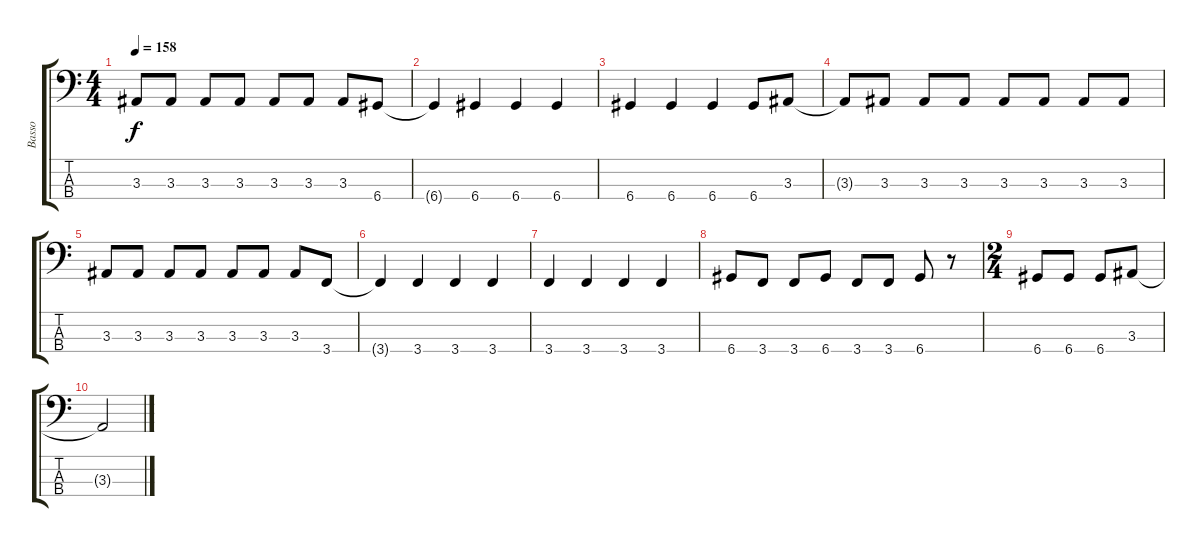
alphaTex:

\track ("Basso" "Basso") {instrument electricbassfinger}
\staff {score tabs}
\tuning (F2 C2 G1 D1) {hide}
\ts (4 4)
\tempo 158
\clef f4
\ks c
3.3.8{dy f} 3.3.8 3.3.8 3.3.8 3.3.8 3.3.8 3.3.8 6.4.8 |
6.4{t}.4 6.4.4 6.4.4 6.4.4 |
6.4.4 6.4.4 6.4.4 6.4.8 3.3.8 |
3.3{t}.8 3.3.8 3.3.8 3.3.8 3.3.8 3.3.8 3.3.8 3.3.8 |
3.3.8 3.3.8 3.3.8 3.3.8 3.3.8 3.3.8 3.3.8 3.4.8 |
3.4{t}.4 3.4.4 3.4.4 3.4.4 |
3.4.4 3.4.4 3.4.4 3.4.4 |
6.4.8 3.4.8 3.4.8 6.4.8 3.4.8 3.4.8 6.4.8 r.8 |
\ts (2 4)
6.4.8 6.4.8 6.4.8 3.3.8 |
3.3{t}.2
